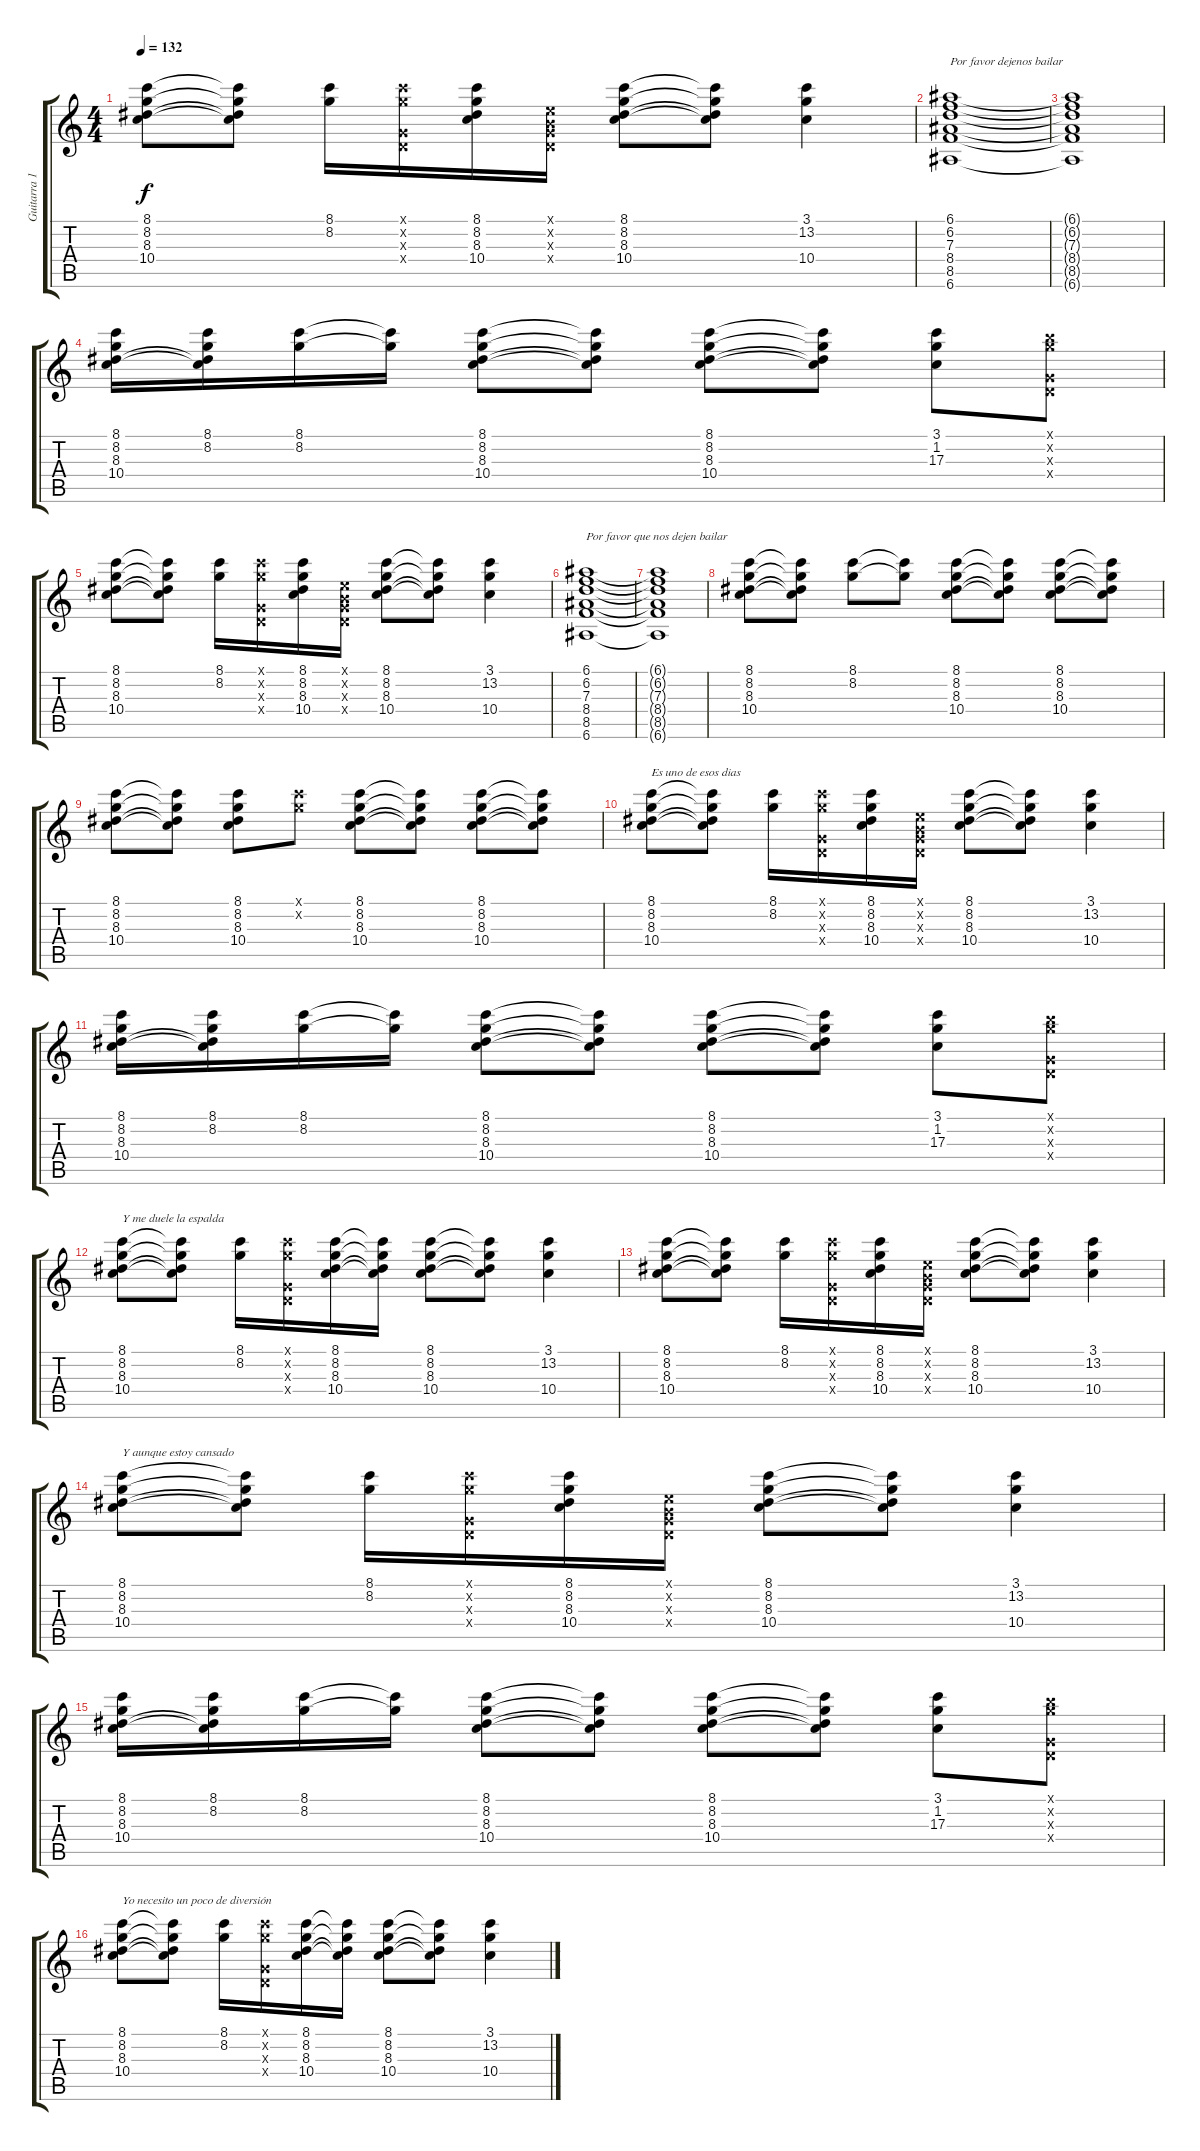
\track ("Guitarra 1" "Guitarra 1") {instrument acousticguitarsteel}
\staff {score tabs}
\tuning (E4 B3 G3 D3 A2 E2) {hide}
\ts (4 4)
\tempo 132
\clef g2
\ks c
(8.1 8.2 8.3 10.4).8{dy f} (8.1{t} 8.2{t} 8.3{t} 10.4{t}).8 (8.1 8.2).16 (8.1{x} 8.2{x} 0.3{x} 0.4{x}).16 (8.1 8.2 8.3 10.4).16 (0.1{x} 0.2{x} 0.3{x} 0.4{x}).16 (8.1 8.2 8.3 10.4).8 (8.1{t} 8.2{t} 8.3{t} 10.4{t}).8 (3.1 13.2 10.4).4 |
(6.1 6.2 7.3 8.4 8.5 6.6).1{txt "Por favor dejenos bailar"} |
(6.1{t} 6.2{t} 7.3{t} 8.4{t} 8.5{t} 6.6{t}).1 |
(8.1 8.2 8.3 10.4).16 (8.1 8.2 8.3{t} 10.4{t}).16 (8.1 8.2).16 (8.1{t} 8.2{t}).16 (8.1 8.2 8.3 10.4).8 (8.1{t} 8.2{t} 8.3{t} 10.4{t}).8 (8.1 8.2 8.3 10.4).8 (8.1{t} 8.2{t} 8.3{t} 10.4{t}).8 (3.1 1.2 17.3).8 (7.1{x} 8.2{x} 0.3{x} 0.4{x}).8 |
(8.1 8.2 8.3 10.4).8 (8.1{t} 8.2{t} 8.3{t} 10.4{t}).8 (8.1 8.2).16 (8.1{x} 8.2{x} 0.3{x} 0.4{x}).16 (8.1 8.2 8.3 10.4).16 (0.1{x} 0.2{x} 0.3{x} 0.4{x}).16 (8.1 8.2 8.3 10.4).8 (8.1{t} 8.2{t} 8.3{t} 10.4{t}).8 (3.1 13.2 10.4).4 |
(6.1 6.2 7.3 8.4 8.5 6.6).1{txt "Por favor que nos dejen bailar"} |
(6.1{t} 6.2{t} 7.3{t} 8.4{t} 8.5{t} 6.6{t}).1 |
(8.1 8.2 8.3 10.4).8 (8.1{t} 8.2{t} 8.3{t} 10.4{t}).8 (8.1 8.2).8 (8.1{t} 8.2{t}).8 (8.1 8.2 8.3 10.4).8 (8.1{t} 8.2{t} 8.3{t} 10.4{t}).8 (8.1 8.2 8.3 10.4).8 (8.1{t} 8.2{t} 8.3{t} 10.4{t}).8 |
(8.1 8.2 8.3 10.4).8 (8.1{t} 8.2{t} 8.3{t} 10.4{t}).8 (8.1 8.2 8.3 10.4).8 (8.1{x} 8.2{x}).8 (8.1 8.2 8.3 10.4).8 (8.1{t} 8.2{t} 8.3{t} 10.4{t}).8 (8.1 8.2 8.3 10.4).8 (8.1{t} 8.2{t} 8.3{t} 10.4{t}).8 |
(8.1 8.2 8.3 10.4).8{txt "Es uno de esos dias"} (8.1{t} 8.2{t} 8.3{t} 10.4{t}).8 (8.1 8.2).16 (8.1{x} 8.2{x} 0.3{x} 0.4{x}).16 (8.1 8.2 8.3 10.4).16 (0.1{x} 0.2{x} 0.3{x} 0.4{x}).16 (8.1 8.2 8.3 10.4).8 (8.1{t} 8.2{t} 8.3{t} 10.4{t}).8 (3.1 13.2 10.4).4 |
(8.1 8.2 8.3 10.4).16 (8.1 8.2 8.3{t} 10.4{t}).16 (8.1 8.2).16 (8.1{t} 8.2{t}).16 (8.1 8.2 8.3 10.4).8 (8.1{t} 8.2{t} 8.3{t} 10.4{t}).8 (8.1 8.2 8.3 10.4).8 (8.1{t} 8.2{t} 8.3{t} 10.4{t}).8 (3.1 1.2 17.3).8 (7.1{x} 8.2{x} 0.3{x} 0.4{x}).8 |
(8.1 8.2 8.3 10.4).8{txt "Y me duele la espalda"} (8.1{t} 8.2{t} 8.3{t} 10.4{t}).8 (8.1 8.2).16 (8.1{x} 8.2{x} 0.3{x} 0.4{x}).16 (8.1 8.2 8.3 10.4).16 (8.1{t} 8.2{t} 8.3{t} 10.4{t}).16 (8.1 8.2 8.3 10.4).8 (8.1{t} 8.2{t} 8.3{t} 10.4{t}).8 (3.1 13.2 10.4).4 |
(8.1 8.2 8.3 10.4).8 (8.1{t} 8.2{t} 8.3{t} 10.4{t}).8 (8.1 8.2).16 (8.1{x} 8.2{x} 0.3{x} 0.4{x}).16 (8.1 8.2 8.3 10.4).16 (0.1{x} 0.2{x} 0.3{x} 0.4{x}).16 (8.1 8.2 8.3 10.4).8 (8.1{t} 8.2{t} 8.3{t} 10.4{t}).8 (3.1 13.2 10.4).4 |
(8.1 8.2 8.3 10.4).8{txt "Y aunque estoy cansado"} (8.1{t} 8.2{t} 8.3{t} 10.4{t}).8 (8.1 8.2).16 (8.1{x} 8.2{x} 0.3{x} 0.4{x}).16 (8.1 8.2 8.3 10.4).16 (0.1{x} 0.2{x} 0.3{x} 0.4{x}).16 (8.1 8.2 8.3 10.4).8 (8.1{t} 8.2{t} 8.3{t} 10.4{t}).8 (3.1 13.2 10.4).4 |
(8.1 8.2 8.3 10.4).16 (8.1 8.2 8.3{t} 10.4{t}).16 (8.1 8.2).16 (8.1{t} 8.2{t}).16 (8.1 8.2 8.3 10.4).8 (8.1{t} 8.2{t} 8.3{t} 10.4{t}).8 (8.1 8.2 8.3 10.4).8 (8.1{t} 8.2{t} 8.3{t} 10.4{t}).8 (3.1 1.2 17.3).8 (7.1{x} 8.2{x} 0.3{x} 0.4{x}).8 |
(8.1 8.2 8.3 10.4).8{txt "Yo necesito un poco de diversión"} (8.1{t} 8.2{t} 8.3{t} 10.4{t}).8 (8.1 8.2).16 (8.1{x} 8.2{x} 0.3{x} 0.4{x}).16 (8.1 8.2 8.3 10.4).16 (8.1{t} 8.2{t} 8.3{t} 10.4{t}).16 (8.1 8.2 8.3 10.4).8 (8.1{t} 8.2{t} 8.3{t} 10.4{t}).8 (3.1 13.2 10.4).4
